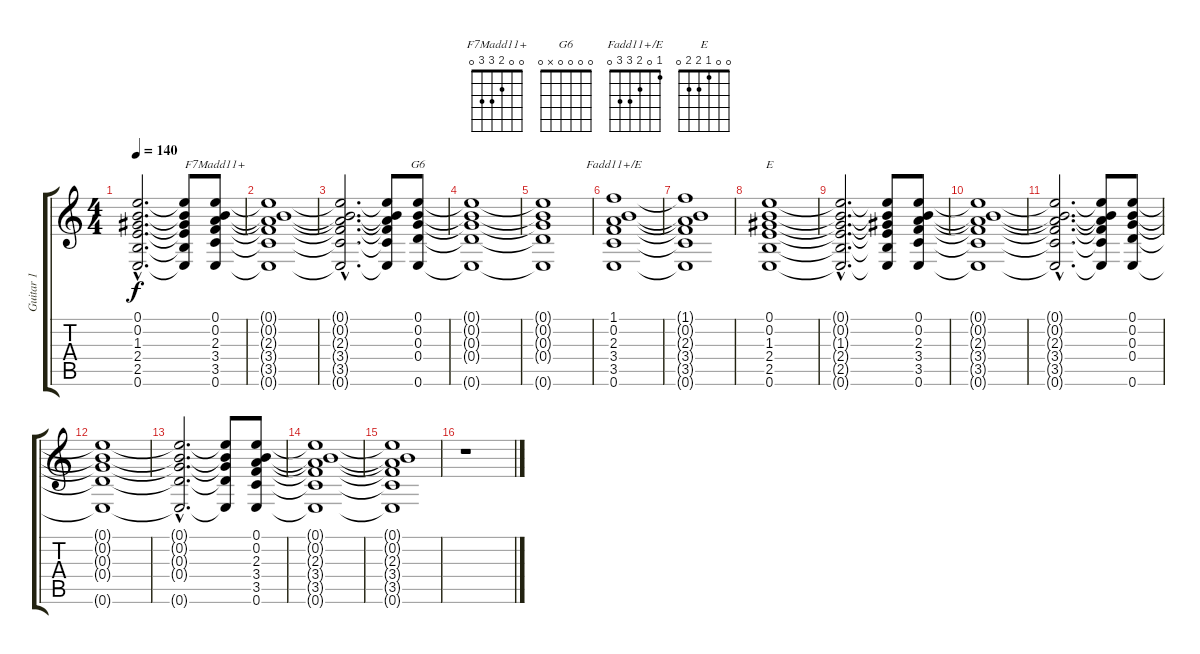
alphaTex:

\track ("Guitar 1" "Guitar 1") {instrument overdrivenguitar}
\staff {score tabs}
\tuning (E4 B3 G3 D3 A2 E2) {hide}
\chord ("F7Madd11+" 0 0 2 3 3 0)
\chord ("G6" 0 0 0 0 x 0)
\chord ("Fadd11+/E" 1 0 2 3 3 0)
\chord ("E" 0 0 1 2 2 0)
\ts (4 4)
\tempo 140
\clef g2
\ks c
(0.1{hac t} 0.2{hac t} 1.3{hac t} 2.4{hac t} 2.5{hac t} 0.6{hac t}).2{d dy f} (0.1{t} 0.2{t} 1.3{t} 2.4{t} 2.5{t} 0.6{t}).8 (0.1 0.2 2.3 3.4 3.5 0.6).8{ch "F7Madd11+"} |
(0.1{t} 0.2{t} 2.3{t} 3.4{t} 3.5{t} 0.6{t}).1 |
(0.1{hac t} 0.2{hac t} 2.3{hac t} 3.4{hac t} 3.5{hac t} 0.6{hac t}).2{d} (0.1{t} 0.2{t} 2.3{t} 3.4{t} 3.5{t} 0.6{t}).8 (0.1 0.2 0.3 0.4 0.6).8{ch "G6"} |
(0.1{t} 0.2{t} 0.3{t} 0.4{t} 0.6{t}).1 |
(0.1{t} 0.2{t} 0.3{t} 0.4{t} 0.6{t}).1 |
(1.1 0.2 2.3 3.4 3.5 0.6).1{ch "Fadd11+/E"} |
(1.1{t} 0.2{t} 2.3{t} 3.4{t} 3.5{t} 0.6{t}).1 |
(0.1 0.2 1.3 2.4 2.5 0.6).1{ch "E"} |
(0.1{hac t} 0.2{hac t} 1.3{hac t} 2.4{hac t} 2.5{hac t} 0.6{hac t}).2{d} (0.1{t} 0.2{t} 1.3{t} 2.4{t} 2.5{t} 0.6{t}).8 (0.1 0.2 2.3 3.4 3.5 0.6).8 |
(0.1{t} 0.2{t} 2.3{t} 3.4{t} 3.5{t} 0.6{t}).1 |
(0.1{hac t} 0.2{hac t} 2.3{hac t} 3.4{hac t} 3.5{hac t} 0.6{hac t}).2{d} (0.1{t} 0.2{t} 2.3{t} 3.4{t} 3.5{t} 0.6{t}).8 (0.1 0.2 0.3 0.4 0.6).8 |
(0.1{t} 0.2{t} 0.3{t} 0.4{t} 0.6{t}).1 |
(0.1{hac t} 0.2{hac t} 0.3{hac t} 0.4{hac t} 0.6{hac t}).2{d} (0.1{t} 0.2{t} 0.3{t} 0.4{t} 0.6{t}).8 (0.1 0.2 2.3 3.4 3.5 0.6).8 |
(0.1{t} 0.2{t} 2.3{t} 3.4{t} 3.5{t} 0.6{t}).1 |
(0.1{t} 0.2{t} 2.3{t} 3.4{t} 3.5{t} 0.6{t}).1 |
r.1
